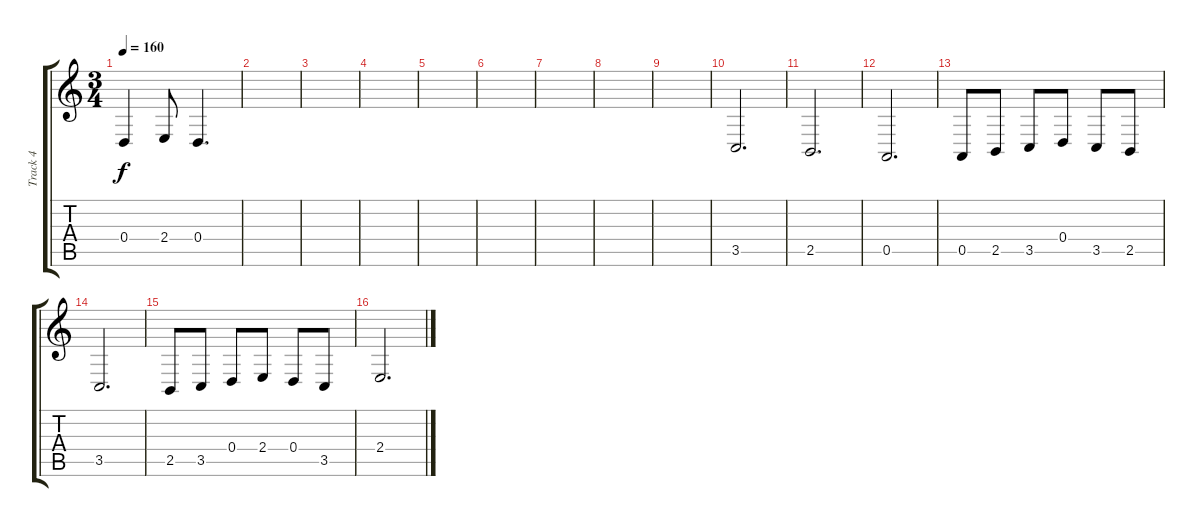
\track ("Track 4" "Track 4") {instrument cello}
\staff {score tabs}
\tuning (E4 B3 G3 D3 A2 E2) {hide}
\ts (3 4)
\tempo 160
\clef g2
\ks c
0.4.4{dy f} 2.4.8 0.4.4{d} |
|
|
|
|
|
|
|
|
3.5.2{d} |
2.5.2{d} |
0.5.2{d} |
0.5.8 2.5.8 3.5.8 0.4.8 3.5.8 2.5.8 |
3.5.2{d} |
2.5.8 3.5.8 0.4.8 2.4.8 0.4.8 3.5.8 |
2.4.2{d}
